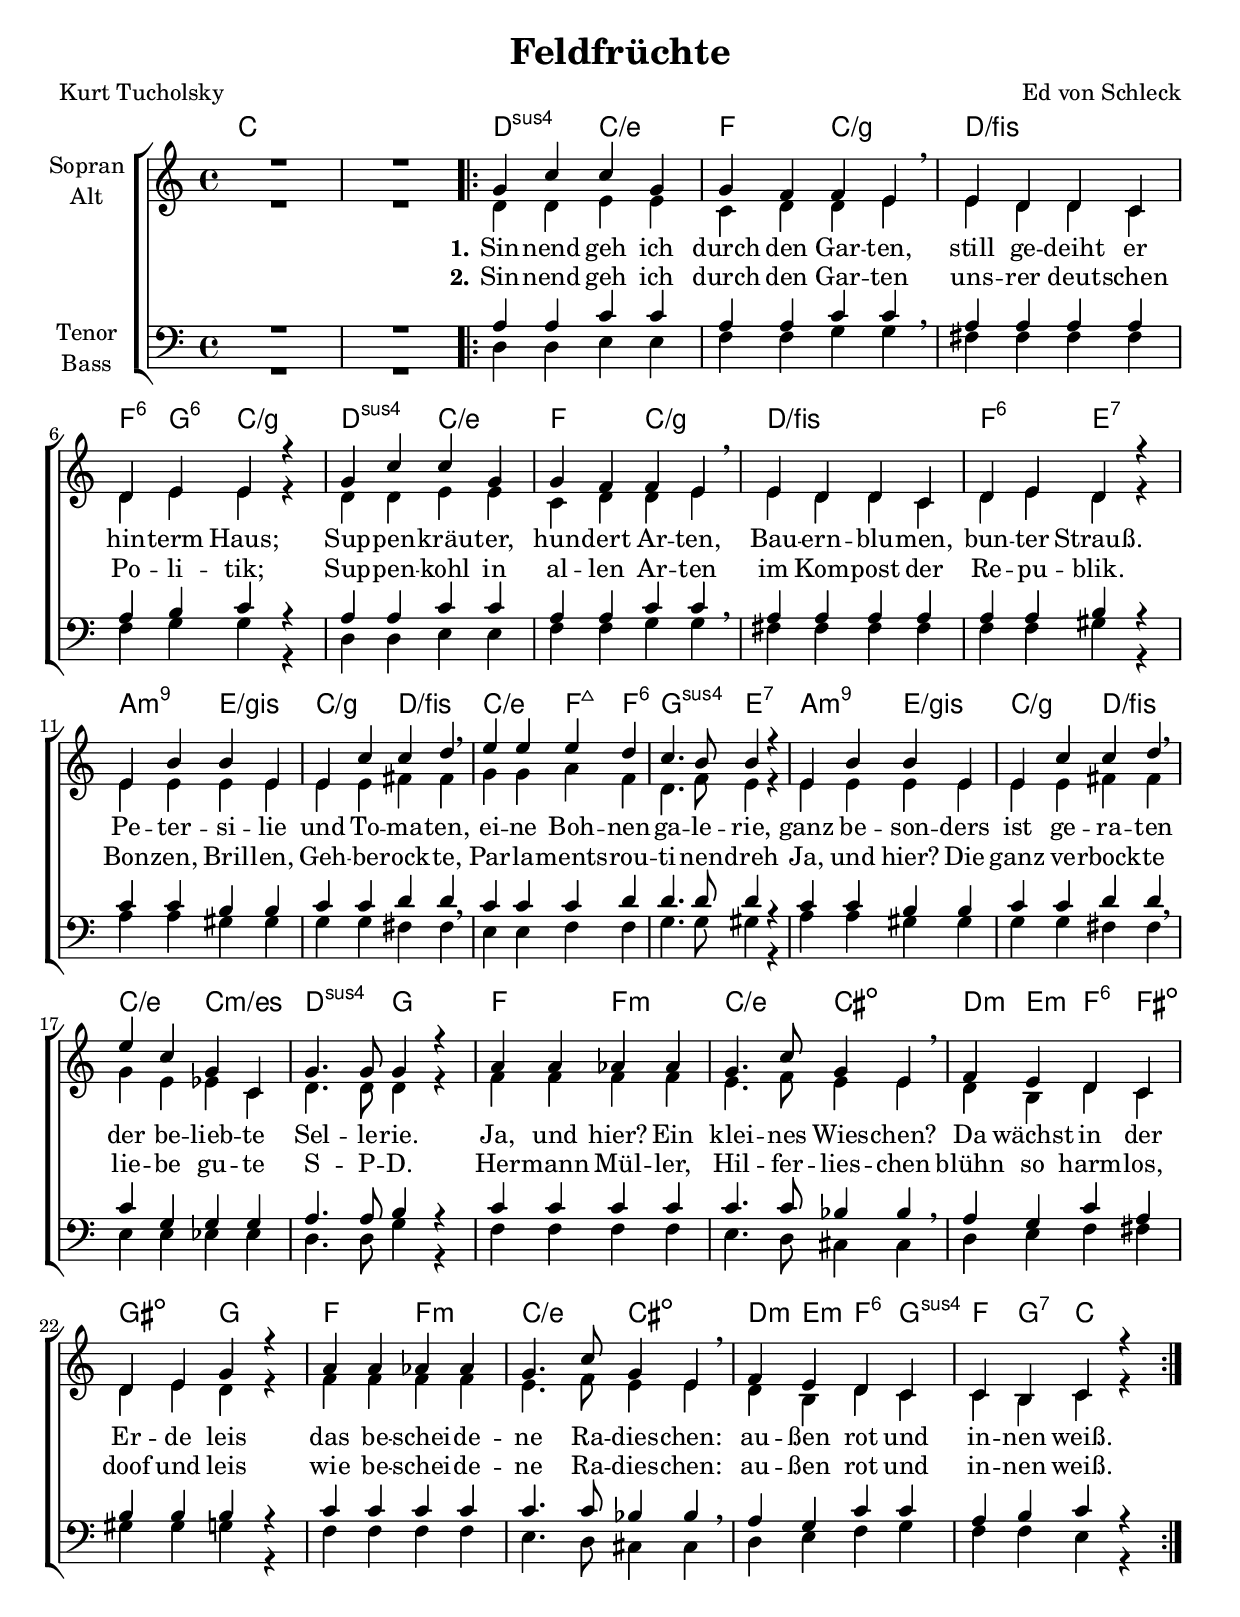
\version "2.19.54"

\header {
  title = "Feldfrüchte"
  composer = "Ed von Schleck"
  poet = "Kurt Tucholsky"
}

global = {
  \key c \major
  \time 4/4
}

chordNames = \chordmode {
  \global
  \germanChords
  % Akkorde folgen hier.
  c1*2
  
  \bar ".|:"
  d2:sus4 c/e f c/g
  d1/fis f4:6 g:6 c2/g
  
  d2:sus4 c/e f c/g
  d1/fis f2:6 e:7
  
  a:m9 e/gis c/g d/fis
  c/e f4:maj f:6 g2:sus4 e2:7
  
  a:m9 e/gis c/g d/fis
  c/e c:m/es d:sus4 g
  
  f f:m c/e cis:dim
  d4:m e:m f:6 fis:dim gis2:dim g2

  f f:m c/e cis:dim
  d4:m e:m f:6 g:sus4 f g:7 c2
  
  \bar ":|."
}

soprano = \relative c'' {
  \global
  R1*2
  
  g4 c c g
  g f f e
  e d d c
  d e e r
  
  g4 c c g
  g f f e
  e d d c
  d e d r
  
  e b' b e,
  e c' c d
  e e e d
  c4. b8 b4 r
  
  e, b' b e,
  e c' c d
  e c g c,
  g'4. g8 g4 r
  
  a a as as
  g4. c8 g4 e
  f e d c
  d e g r
  
  a a as as
  g4. c8 g4 e
  f e d c
  c b c r
}

alto = \relative c' {
  \global
  R1* 2

  d4 d e e
  c d d e\breathe
  e d d c
  d e e r
  
  d4 d e e
  c d d e\breathe
  e d d c
  d e d r
  
  e4 e e e
  e e fis fis\breathe
  g g a f
  d4. f8 e4 r
  
  e4 e e e
  e e fis fis\breathe
  g e es c
  d4. d8 d4 r
  
  f4 f f f
  e4. f8 e4 e\breathe
  d b d c
  d e d r
  
  f4 f f f
  e4. f8 e4 e\breathe
  d b d c
  c b c r
}

tenor = \relative c' {
  \global
  R1* 2
  
  a4 a c c
  a a c c\breathe
  a a a a
  a b c r
  
  a4 a c c
  a a c c\breathe
  a a a a
  a a b r
  
  c c b b
  c c d d\breathe
  c c c d
  d4. d8 d4 r
  
  c4 c b b
  c c d d\breathe
  c g g g
  a4. a8 b4 r
  
  c4 c c c
  c4. c8 bes4 bes\breathe
  a4 g c a
  b b b r
  
  c4 c c c
  c4. c8 bes4 bes\breathe
  a4 g c c
  a b c r
}

bass = \relative c {
  \global
  R1*2
  
  d4 d e e
  f f g g
  fis fis fis fis
  f g g r
  
  d4 d e e
  f f g g
  fis fis fis fis
  f f gis r
  
  a a gis gis
  g g fis fis
  e e f f
  g4. g8 gis4 r
  
  a a gis gis
  g g fis fis
  e e es es 
  d4. d8 g4 r
  
  f4 f f f
  e4. d8 cis4 cis
  d4 e f fis
  gis gis g r
  
  f4 f f f
  e4. d8 cis4 cis
  d4 e f g
  f f e r
}

verseOne = \lyricmode {
  \set stanza = "1."
  Sin -- nend geh ich durch den Gar -- ten,
  still ge -- deiht er hin -- term Haus;
  Sup -- pen -- kräu -- ter, hun -- dert Ar -- ten,
  Bau -- ern -- blu -- men, bun -- ter Strauß.
  Pe -- ter -- si -- lie und To -- ma -- ten,
  ei -- ne Boh -- nen -- ga -- le -- rie,
  ganz be -- son -- ders ist ge -- ra -- ten
  der be -- lieb -- te Sel -- le -- rie.
  
  Ja, und hier? Ein klei -- nes Wies -- chen?
  Da wächst in der Er -- de leis
  das be -- schei -- de -- ne Ra -- dies -- chen:
  au -- ßen rot und in -- nen weiß.  
}

verseTwo = \lyricmode {
  \set stanza = "2."
  Sin -- nend geh ich durch den Gar -- ten
  uns -- rer deut -- schen Po -- li -- tik;
  Sup -- pen -- kohl in al -- len Ar -- ten
  im Kom -- post der Re -- pu -- blik.
  Bon -- zen, Bril -- len, Geh -- be -- rock -- te,
  Par -- la -- ments -- rou -- ti -- nen -- dreh
  Ja, und hier? Die ganz ve -- rbock -- te
  lie -- be gu -- te S -- P -- D.
  
  Her -- mann Mül -- ler, Hil -- fer -- lies -- chen
  blühn so harm -- los, doof und leis
  wie be -- schei -- de -- ne Ra -- dies -- chen:
  au -- ßen rot und in -- nen weiß.
}

chordsPart = \new ChordNames \chordNames

choirPart = \new ChoirStaff <<
  \new Staff \with {
    instrumentName = \markup \center-column { "Sopran" "Alt" }
  } <<
    \new Voice = "soprano" { \voiceOne \soprano }
    \new Voice = "alto" { \voiceTwo \alto }
  >>
  \new Lyrics \with {
    \override VerticalAxisGroup #'staff-affinity = #CENTER
  } \lyricsto "soprano" \verseOne
  \new Lyrics \with {
    \override VerticalAxisGroup #'staff-affinity = #CENTER
  } \lyricsto "soprano" \verseTwo
  \new Staff \with {
    instrumentName = \markup \center-column { "Tenor" "Bass" }
  } <<
    \clef bass
    \new Voice = "tenor" { \voiceOne \tenor }
    \new Voice = "bass" { \voiceTwo \bass }
  >>
>>

\score {
  <<
    \chordsPart
    \choirPart
  >>
  \layout { }
  \midi {
    \tempo 4=70
  }
}
